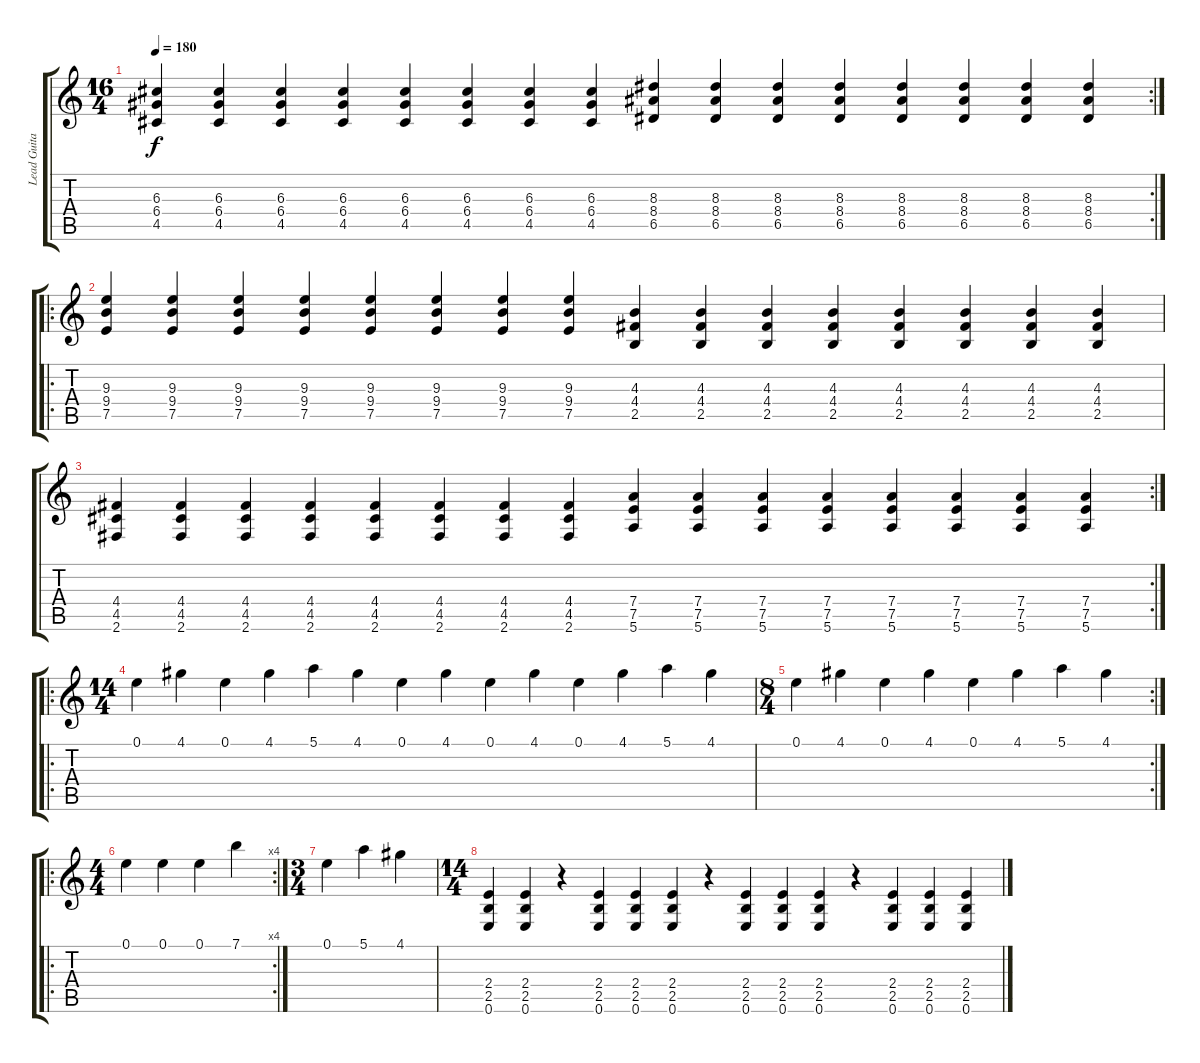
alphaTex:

\track ("Lead Guitar" "Lead Guita") {instrument electricguitarclean}
\staff {score tabs}
\tuning (E4 B3 G3 D3 A2 E2) {hide}
\rc 2
\ts (16 4)
\tempo 180
\clef g2
\ks c
(6.3 6.4 4.5).4{dy f} (6.3 6.4 4.5).4 (6.3 6.4 4.5).4 (6.3 6.4 4.5).4 (6.3 6.4 4.5).4 (6.3 6.4 4.5).4 (6.3 6.4 4.5).4 (6.3 6.4 4.5).4 (8.3 8.4 6.5).4 (8.3 8.4 6.5).4 (8.3 8.4 6.5).4 (8.3 8.4 6.5).4 (8.3 8.4 6.5).4 (8.3 8.4 6.5).4 (8.3 8.4 6.5).4 (8.3 8.4 6.5).4 |
\ro
(9.3 9.4 7.5).4 (9.3 9.4 7.5).4 (9.3 9.4 7.5).4 (9.3 9.4 7.5).4 (9.3 9.4 7.5).4 (9.3 9.4 7.5).4 (9.3 9.4 7.5).4 (9.3 9.4 7.5).4 (4.3 4.4 2.5).4 (4.3 4.4 2.5).4 (4.3 4.4 2.5).4 (4.3 4.4 2.5).4 (4.3 4.4 2.5).4 (4.3 4.4 2.5).4 (4.3 4.4 2.5).4 (4.3 4.4 2.5).4 |
\rc 2
(4.4 4.5 2.6).4 (4.4 4.5 2.6).4 (4.4 4.5 2.6).4 (4.4 4.5 2.6).4 (4.4 4.5 2.6).4 (4.4 4.5 2.6).4 (4.4 4.5 2.6).4 (4.4 4.5 2.6).4 (7.4 7.5 5.6).4 (7.4 7.5 5.6).4 (7.4 7.5 5.6).4 (7.4 7.5 5.6).4 (7.4 7.5 5.6).4 (7.4 7.5 5.6).4 (7.4 7.5 5.6).4 (7.4 7.5 5.6).4 |
\ro
\ts (14 4)
0.1.4 4.1.4 0.1.4 4.1.4 5.1.4 4.1.4 0.1.4 4.1.4 0.1.4 4.1.4 0.1.4 4.1.4 5.1.4 4.1.4 |
\rc 2
\ts (8 4)
0.1.4 4.1.4 0.1.4 4.1.4 0.1.4 4.1.4 5.1.4 4.1.4 |
\ro
\rc 4
\ts (4 4)
0.1.4 0.1.4 0.1.4 7.1.4 |
\ts (3 4)
0.1.4 5.1.4 4.1.4 |
\ts (14 4)
(2.4 2.5 0.6).4 (2.4 2.5 0.6).4 r.4 (2.4 2.5 0.6).4 (2.4 2.5 0.6).4 (2.4 2.5 0.6).4 r.4 (2.4 2.5 0.6).4 (2.4 2.5 0.6).4 (2.4 2.5 0.6).4 r.4 (2.4 2.5 0.6).4 (2.4 2.5 0.6).4 (2.4 2.5 0.6).4
